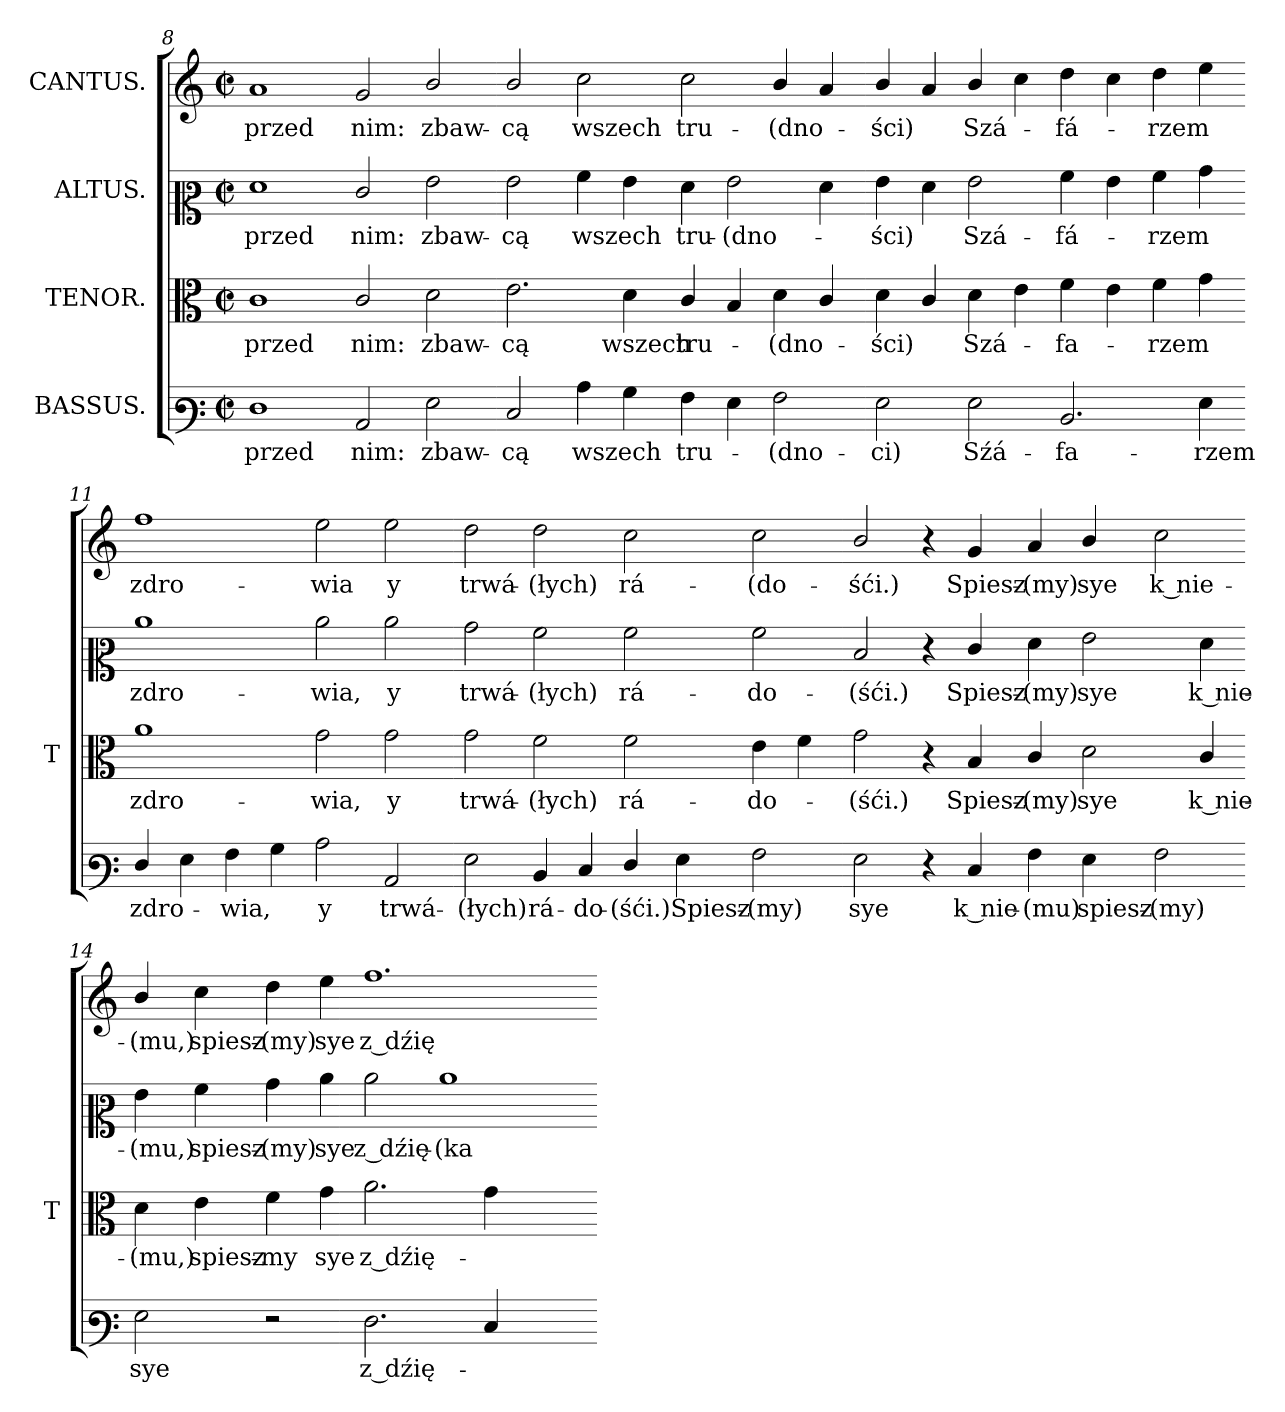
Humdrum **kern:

**kern	**text	**kern	**text	**kern	**text	**kern	**text
*part4	*part4	*part3	*part3	*part2	*part2	*part1	*part1
*staff4	*staff4	*staff3	*staff3	*staff2	*staff2	*staff1	*staff1
*I"BASSUS.	*	*I"TENOR.	*	*I"ALTUS.	*	*I"CANTUS.	*
*	*	*I'T	*	*	*	*	*
*clefF3	*	*clefC3	*	*clefC2	*	*clefG2	*
*k[]	*	*k[]	*	*k[]	*	*k[]	*
*M2/1	*	*M2/1	*	*M2/1	*	*M2/1	*
*met(c|)	*	*met(c|)	*	*met(c|)	*	*met(c|)	*
=8	=8	=8	=8	=8	=8	=8	=8
1F\	przed	1c/	przed	1f\	przed	1a/	przed
2C/	nim:	2c/	nim:	2e/	nim:	2g/	nim:
2G\	zbaw-	2d\	zbaw-	2g\	zbaw-	2b/	zbaw-
=9-	=9-	=9-	=9-	=9-	=9-	=9-	=9-
2E/	-cą	2.e\	-cą	2g\	-cą	2b/	-cą
4c\	wszech	.	.	4a\	wszech	2cc\	wszech
4B\	.	4d\	wszech	4g\	.	.	.
4A\	tru-	4c/	tru-	4f\	tru-	2cc\	tru-
4G\	.	4B/	.	2g\	-(dno-	.	.
2A\	-(dno-	4d\	-(dno-	.	.	4b/	-(dno-
.	.	4c/	.	4f\	.	4a/	.
=10-	=10-	=10-	=10-	=10-	=10-	=10-	=10-
2G\	-ci)	4d\	-ści)	4g\	-ści)	4b/	-ści)
.	.	4c/	.	4f\	.	4a/	.
2G\	Sźá-	4d\	Szá-	2g\	Szá-	4b/	Szá-
.	.	4e\	.	.	.	4cc\	.
2.D/	-fa-	4f\	-fa-	4a\	-fá-	4dd\	-fá-
.	.	4e\	.	4g\	.	4cc\	.
.	.	4f\	-rzem	4a\	-rzem	4dd\	-rzem
4G\	-rzem	4g\	.	4b\	.	4ee\	.
=11-	=11-	=11-	=11-	=11-	=11-	=11-	=11-
4F/	zdro-	1a\	zdro-	1cc\	zdro-	1ff\	zdro-
4G\	.	.	.	.	.	.	.
4A\	-wia,	.	.	.	.	.	.
4B\	.	.	.	.	.	.	.
2c\	y	2g\	-wia,	2cc\	-wia,	2ee\	-wia
2C/	trwá-	2g\	y	2cc\	y	2ee\	y
=12-	=12-	=12-	=12-	=12-	=12-	=12-	=12-
2G\	-(łych)	2g\	trwá-	2b\	trwá-	2dd\	trwá-
4D/	rá-	2f\	-(łych)	2a\	-(łych)	2dd\	-(łych)
4E/	-do-	.	.	.	.	.	.
4F/	-(śći.)	2f\	rá-	2a\	rá-	2cc\	rá-
4G\	Spiesz-	.	.	.	.	.	.
2A\	-(my)	4e\	-do-	2a\	-do-	2cc\	-(do-
.	.	4f\	.	.	.	.	.
=13-	=13-	=13-	=13-	=13-	=13-	=13-	=13-
2G\	sye	2g\	-(śći.)	2d/	-(śći.)	2b/	-śći.)
4r	.	4r	.	4r	.	4r	.
4E/	k nie-	4B/	Spiesz-	4e/	Spiesz-	4g/	Spiesz-
4A\	-(mu)	4c/	-(my)	4f\	-(my)	4a/	-(my)
4G\	spiesz-	2d\	sye	2g\	sye	4b/	sye
2A\	-(my)	.	.	.	.	2cc\	k nie-
.	.	4c/	k nie-	4f\	k nie-	.	.
=14-	=14-	=14-	=14-	=14-	=14-	=14-	=14-
2G\	sye	4d\	-(mu,)	4g\	-(mu,)	4b/	-(mu,)
.	.	4e\	spiesz-	4a\	spiesz-	4cc\	spiesz-
2r	.	4f\	-my	4b\	-(my)	4dd\	-(my)
.	.	4g\	sye	4cc\	sye	4ee\	sye
2.F\	z dźię-	2.a\	z dźię-	2cc\	z dźię-	1.ff\	z dźię-
.	.	.	.	1cc\	-(ka-	.	.
4E/	.	4g\	.	.	.	.	.
2ryy	.	2ryy	.	.	.	.	.
=-	=-	=-	=-	=-	=-	=-	=-
*-	*-	*-	*-	*-	*-	*-	*-
